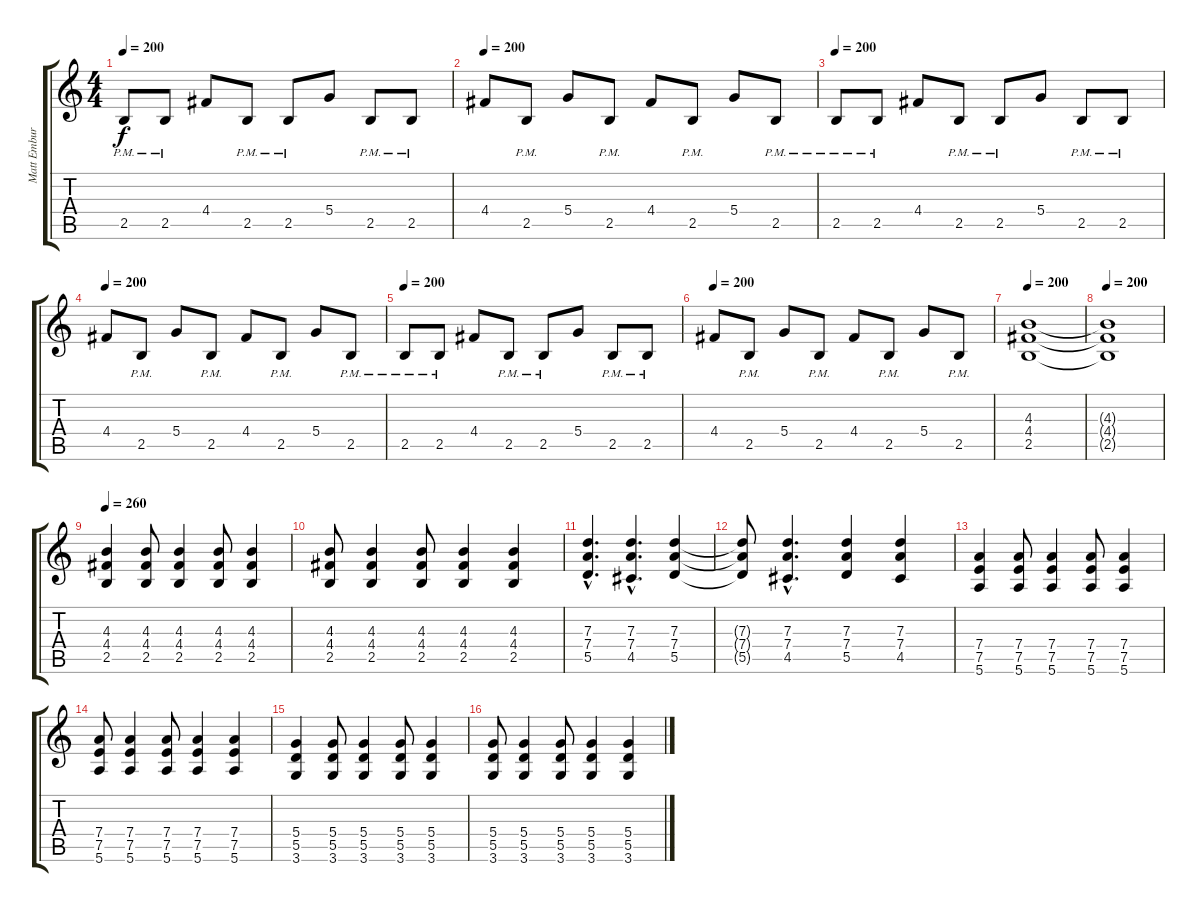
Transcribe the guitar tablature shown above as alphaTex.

\track ("Matt Emburgia" "Matt Embur") {instrument distortionguitar}
\staff {score tabs}
\tuning (E4 B3 G3 D3 A2 E2) {hide}
\ts (4 4)
\tempo 200
\clef g2
\ks c
2.5{pm}.8{dy f} 2.5{pm}.8 4.4.8 2.5{pm}.8 2.5{pm}.8 5.4.8 2.5{pm}.8 2.5{pm}.8 |
\tempo 200
4.4.8 2.5{pm}.8 5.4.8 2.5{pm}.8 4.4.8 2.5{pm}.8 5.4.8 2.5{pm}.8 |
\tempo 200
2.5{pm}.8 2.5{pm}.8 4.4.8 2.5{pm}.8 2.5{pm}.8 5.4.8 2.5{pm}.8 2.5{pm}.8 |
\tempo 200
4.4.8 2.5{pm}.8 5.4.8 2.5{pm}.8 4.4.8 2.5{pm}.8 5.4.8 2.5{pm}.8 |
\tempo 200
2.5{pm}.8 2.5{pm}.8 4.4.8 2.5{pm}.8 2.5{pm}.8 5.4.8 2.5{pm}.8 2.5{pm}.8 |
\tempo 200
4.4.8 2.5{pm}.8 5.4.8 2.5{pm}.8 4.4.8 2.5{pm}.8 5.4.8 2.5{pm}.8 |
\tempo 200
(4.3 4.4 2.5).1 |
\tempo 200
(4.3{t} 4.4{t} 2.5{t}).1 |
\tempo 260
(4.3 4.4 2.5).4 (4.3 4.4 2.5).8 (4.3 4.4 2.5).4 (4.3 4.4 2.5).8 (4.3 4.4 2.5).4 |
(4.3 4.4 2.5).8 (4.3 4.4 2.5).4 (4.3 4.4 2.5).8 (4.3 4.4 2.5).4 (4.3 4.4 2.5).4 |
(7.3{hac} 7.4{hac} 5.5{hac}).4{d} (7.3{hac} 7.4{hac} 4.5{hac}).4{d} (7.3 7.4 5.5).4 |
(7.3{t} 7.4{t} 5.5{t}).8 (7.3{hac} 7.4{hac} 4.5{hac}).4{d} (7.3 7.4 5.5).4 (7.3 7.4 4.5).4 |
(7.4 7.5 5.6).4 (7.4 7.5 5.6).8 (7.4 7.5 5.6).4 (7.4 7.5 5.6).8 (7.4 7.5 5.6).4 |
(7.4 7.5 5.6).8 (7.4 7.5 5.6).4 (7.4 7.5 5.6).8 (7.4 7.5 5.6).4 (7.4 7.5 5.6).4 |
(5.4 5.5 3.6).4 (5.4 5.5 3.6).8 (5.4 5.5 3.6).4 (5.4 5.5 3.6).8 (5.4 5.5 3.6).4 |
(5.4 5.5 3.6).8 (5.4 5.5 3.6).4 (5.4 5.5 3.6).8 (5.4 5.5 3.6).4 (5.4 5.5 3.6).4
